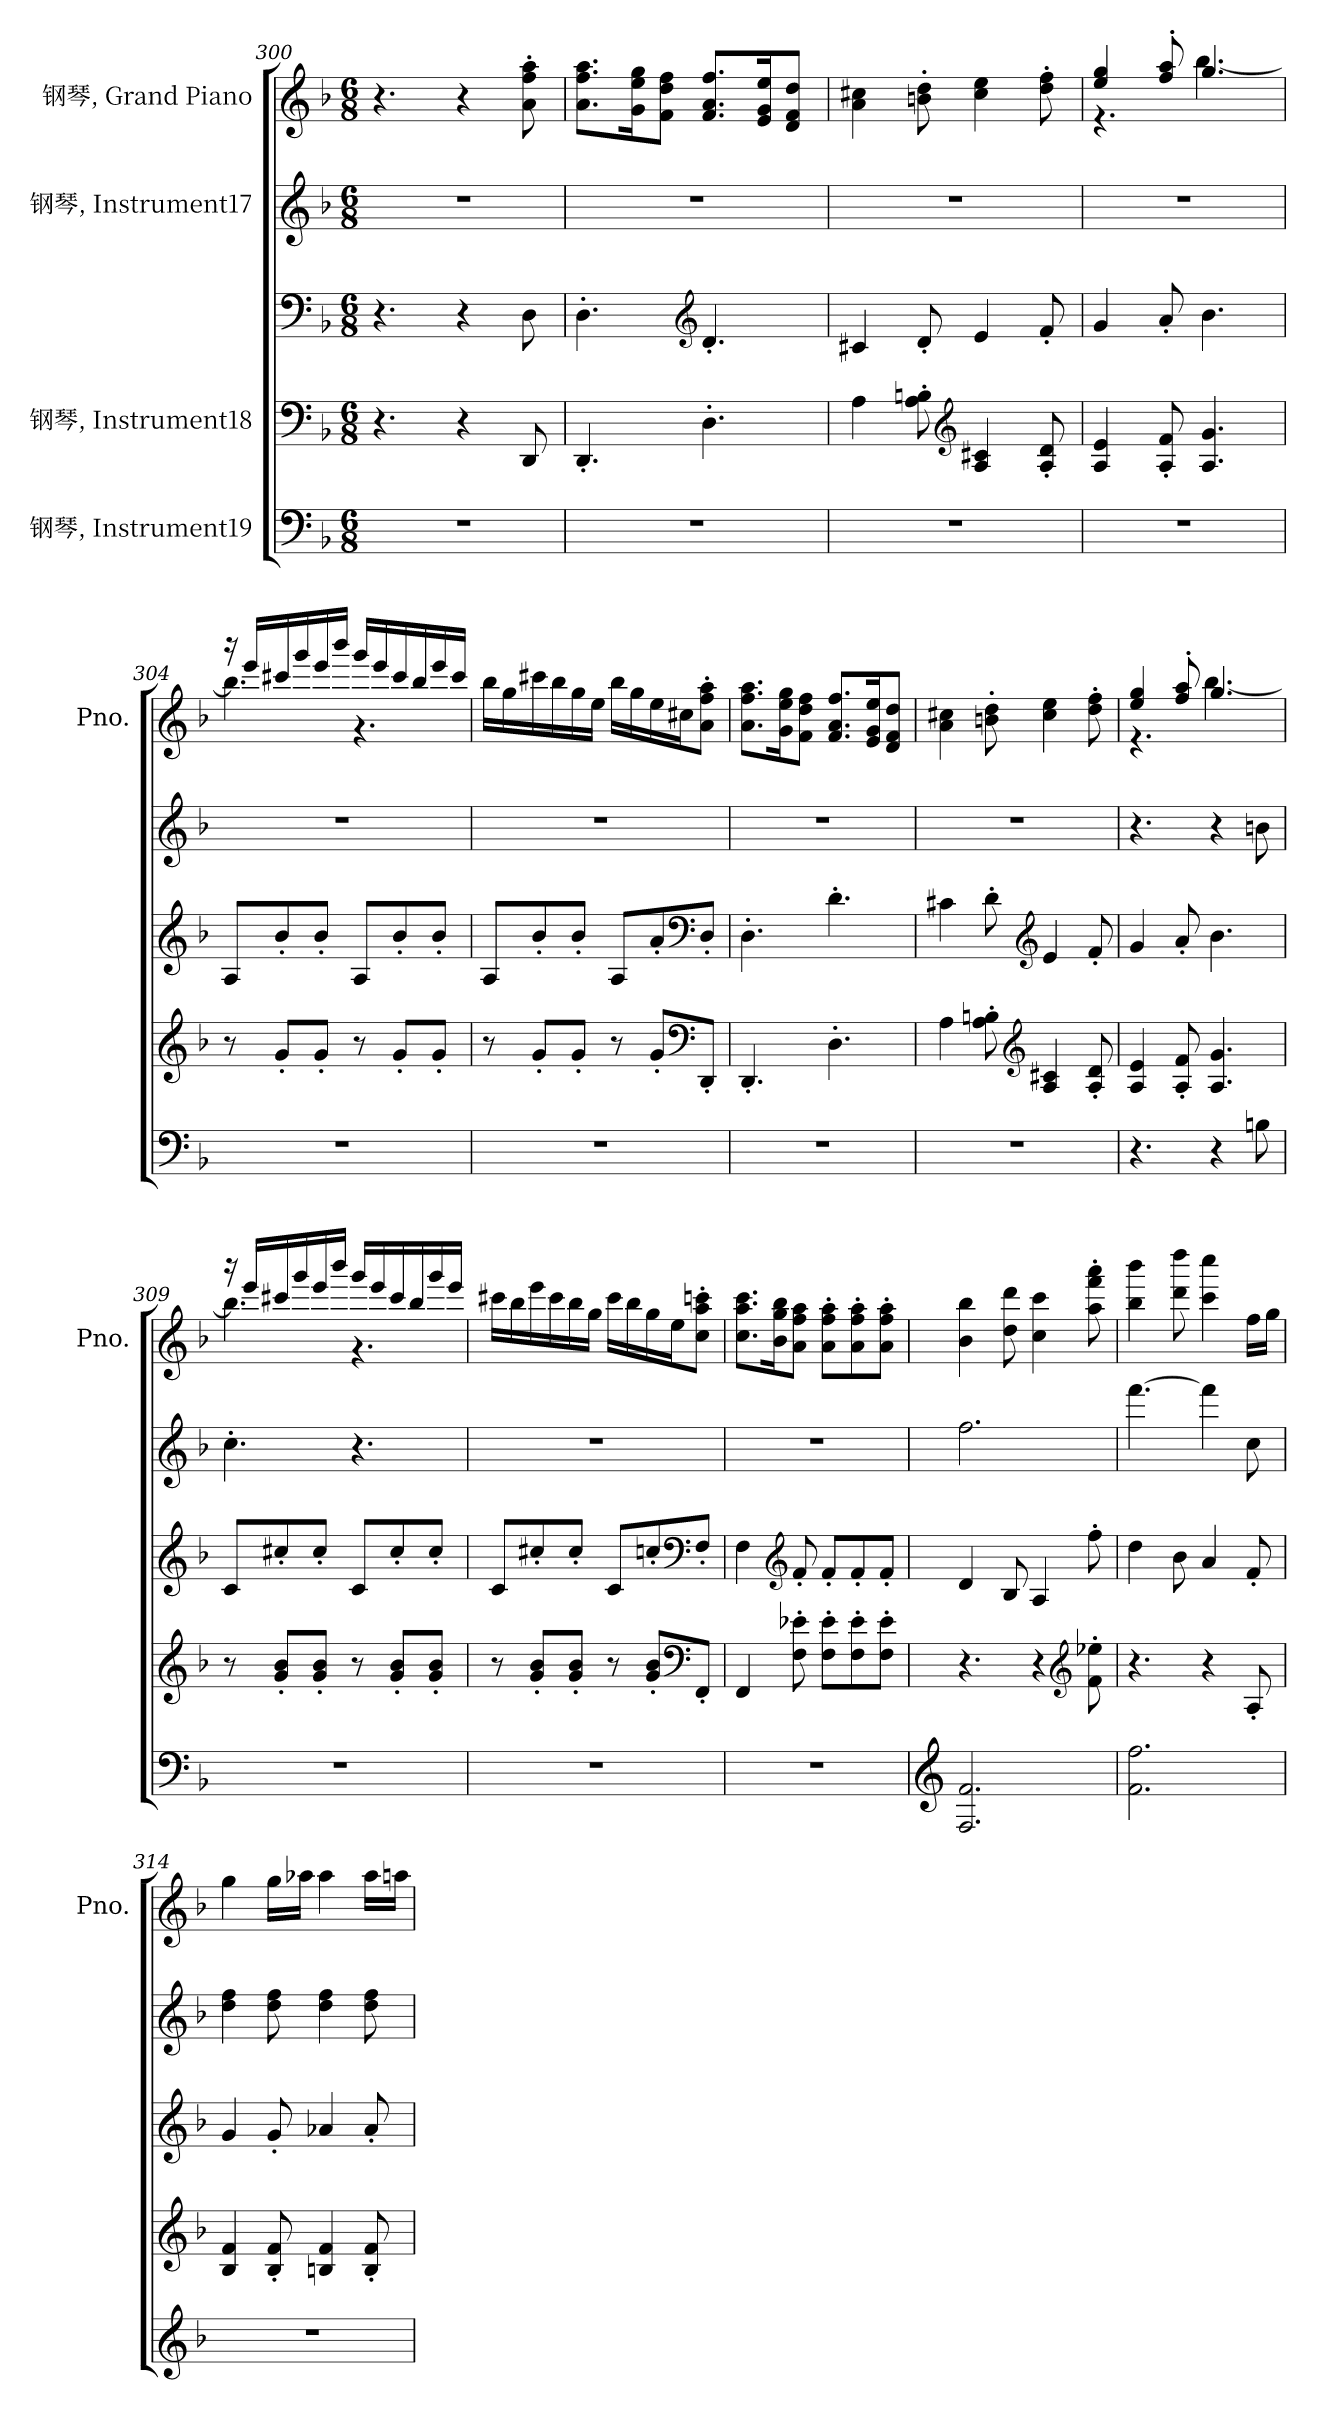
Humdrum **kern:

**kern	**kern	**kern	**kern	**kern
*part4	*part3	*part3	*part2	*part1
*staff5	*staff4	*staff3	*staff2	*staff1
*I"钢琴, Instrument19	*I"钢琴, Instrument18	*	*I"钢琴, Instrument17	*I"钢琴, Grand Piano
*	*	*	*	*I'Pno.
*clefF4	*clefF4	*clefF4	*clefG2	*clefG2
*k[b-]	*k[b-]	*k[b-]	*k[b-]	*k[b-]
*M6/8	*M6/8	*M6/8	*M6/8	*M6/8
=300	=300	=300	=300	=300
2.r	4.r	4.r	2.r	4.r
.	4r	4r	.	4r
.	8DD/	8D\	.	8a\' 8ff\' 8aa\'
=301	=301	=301	=301	=301
2.r	4.DD'/	4.D'\	2.r	8.a\ 8.ff\ 8.aa\L
.	.	.	.	16g\ 16ee\ 16gg\K
.	.	.	.	8f\ 8dd\ 8ff\J
*	*	*clefG2	*	*
.	4.D'\	4.d'/	.	8.f/ 8.a/ 8.ff/L
.	.	.	.	16e/ 16g/ 16ee/K
.	.	.	.	8d/ 8f/ 8dd/J
!!LO:PB:g=z
=302	=302	=302	=302	=302
2.r	4A\	4c#X/	2.r	4a\ 4cc#X\
.	8A\' 8Bn\'	8d'/	.	8bn\' 8dd\'
*	*clefG2	*	*	*
.	4A/ 4c#X/	4e/	.	4cc#\ 4ee\
.	8A/' 8d/'	8f'/	.	8dd\' 8ff\'
=303	=303	=303	=303	=303
*	*	*	*	*^
2.r	4A/ 4e/	4g/	2.r	4ee/ 4gg/	4.r
.	8A/' 8f/'	8a'/	.	8ff/' 8aa/'	.
.	4.A/ 4.g/	4.b-\	.	4.gg/	[4.bb-\
=304	=304	=304	=304	=304	=304
2.r	8r	8A/L	2.r	16r	4.bb-\]
.	.	.	.	16eee/LL	.
.	8g'/L	8b-'/	.	16ccc#X/	.
.	.	.	.	16ggg/	.
.	8g'/J	8b-'/J	.	16eee/	.
.	.	.	.	16bbb-/JJ	.
.	8r	8A/L	.	16ggg/LL	4.r
.	.	.	.	16eee/	.
.	8g'/L	8b-'/	.	16ccc#/	.
.	.	.	.	16bb-/	.
.	8g'/J	8b-'/J	.	16eee/	.
.	.	.	.	16ccc#/JJ	.
*	*	*	*	*v	*v
!!LO:LB:g=z
=305	=305	=305	=305	=305
2.r	8r	8A/L	2.r	16bb-\LL
.	.	.	.	16gg\
.	8g'/L	8b-'/	.	16ccc#X\
.	.	.	.	16bb-\
.	8g'/J	8b-'/J	.	16gg\
.	.	.	.	16ee\JJ
.	8r	8A/L	.	16bb-\LL
.	.	.	.	16gg\
.	8g'/L	8a'/	.	16ee\
.	.	.	.	16cc#X\J
*	*clefF4	*clefF4	*	*
.	8DD'/J	8D'/J	.	8a\' 8ff\' 8aa\'J
=306	=306	=306	=306	=306
2.r	4.DD'/	4.D'\	2.r	8.a\ 8.ff\ 8.aa\L
.	.	.	.	16g\ 16ee\ 16gg\K
.	.	.	.	8f\ 8dd\ 8ff\J
.	4.D'\	4.d'\	.	8.f/ 8.a/ 8.ff/L
.	.	.	.	16e/ 16g/ 16ee/K
.	.	.	.	8d/ 8f/ 8dd/J
=307	=307	=307	=307	=307
2.r	4A\	4c#X\	2.r	4a\ 4cc#X\
.	8A\' 8Bn\'	8d'\	.	8bn\' 8dd\'
*	*clefG2	*clefG2	*	*
.	4A/ 4c#X/	4e/	.	4cc#\ 4ee\
.	8A/' 8d/'	8f'/	.	8dd\' 8ff\'
=308	=308	=308	=308	=308
*	*	*	*	*^
4.r	4A/ 4e/	4g/	4.r	4ee/ 4gg/	4.r
.	8A/' 8f/'	8a'/	.	8ff/' 8aa/'	.
4r	4.A/ 4.g/	4.b-\	4r	4.gg/	[4.bb-\
8Bn\	.	.	8bn\	.	.
!!LO:PB:g=z	!!
=309	=309	=309	=309	=309	=309
2.r	8r	8c/L	4.cc'\	16r	4.bb-\]
.	.	.	.	16eee/LL	.
.	8g/' 8b-/'L	8cc#X'/	.	16ccc#X/	.
.	.	.	.	16ggg/	.
.	8g/' 8b-/'J	8cc#'/J	.	16eee/	.
.	.	.	.	16bbb-/JJ	.
.	8r	8c/L	4.r	16ggg/LL	4.r
.	.	.	.	16eee/	.
.	8g/' 8b-/'L	8cc#'/	.	16ccc#/	.
.	.	.	.	16bb-/	.
.	8g/' 8b-/'J	8cc#'/J	.	16ggg/	.
.	.	.	.	16eee/JJ	.
*	*	*	*	*v	*v
=310	=310	=310	=310	=310
2.r	8r	8c/L	2.r	16ccc#X\LL
.	.	.	.	16bb-\
.	8g/' 8b-/'L	8cc#X'/	.	16eee\
.	.	.	.	16ccc#\
.	8g/' 8b-/'J	8cc#'/J	.	16bb-\
.	.	.	.	16gg\JJ
.	8r	8c/L	.	16ccc#\LL
.	.	.	.	16bb-\
.	8g/' 8b-/'L	8ccn'/	.	16gg\
.	.	.	.	16ee\J
*	*clefF4	*clefF4	*	*
.	8FF'/J	8F'/J	.	8cc\' 8aa\' 8cccn\'J
=311	=311	=311	=311	=311
2.r	4FF/	4F\	2.r	8.cc\ 8.aa\ 8.ccc\L
.	.	.	.	16b-\ 16gg\ 16bb-\K
*	*	*clefG2	*	*
.	8F\' 8e-X\'	8f'/	.	8a\ 8ff\ 8aa\J
.	8F\' 8e-\'L	8f'/L	.	8a\' 8ff\' 8aa\'L
.	8F\' 8e-\'	8f'/	.	8a\' 8ff\' 8aa\'
.	8F\' 8e-\'J	8f'/J	.	8a\' 8ff\' 8aa\'J
!!LO:LB:g=z
=312	=312	=312	=312	=312
*clefG2	*	*	*	*
2.F/ 2.f/	4.r	4d/	2.ff\	4b-\ 4bb-\
.	.	8B-/	.	8dd\ 8ddd\
.	4r	4A/	.	4cc\ 4ccc\
*	*clefG2	*	*	*
.	8f\' 8ee-X\'	8ff'\	.	8aa\' 8fff\' 8aaa\'
=313	=313	=313	=313	=313
2.f\ 2.ff\	4.r	4dd\	[4.fff\	4bb-\ 4bbb-\
.	.	8b-\	.	8ddd\ 8dddd\
.	4r	4a/	4fff\]	4ccc\ 4cccc\
.	8A'/	8f'/	8cc\	16ff\LL
.	.	.	.	16gg\JJ
=314	=314	=314	=314	=314
2.r	4B-/ 4f/	4g/	4dd\ 4ff\	4gg\
.	8B-/' 8f/'	8g'/	8dd\ 8ff\	16gg\LL
.	.	.	.	16aa-X\JJ
.	4Bn/ 4f/	4a-X/	4dd\ 4ff\	4aa-\
.	8B/' 8f/'	8a-'/	8dd\ 8ff\	16aa-\LL
.	.	.	.	16aan\JJ
=	=	=	=	=
*-	*-	*-	*-	*-
